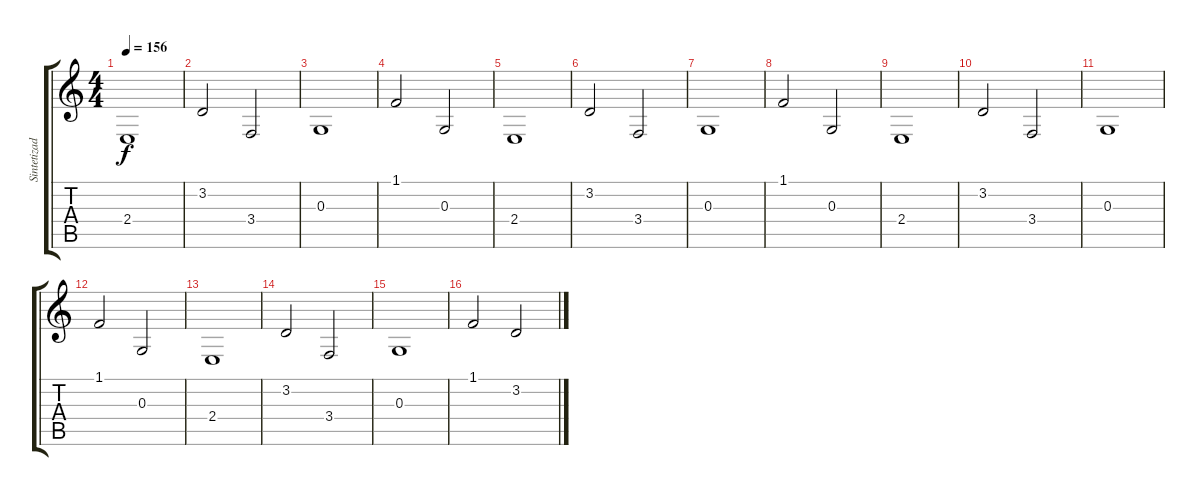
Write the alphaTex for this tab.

\track ("Sintetizador I" "Sintetizad") {instrument synthbrass1}
\staff {score tabs}
\tuning (E4 B3 G3 D3 A2 E2) {hide}
\ts (4 4)
\tempo 156
\clef g2
\ks c
2.4.1{dy f} |
3.2.2 3.4.2 |
0.3.1 |
1.1.2 0.3.2 |
2.4.1 |
3.2.2 3.4.2 |
0.3.1 |
1.1.2 0.3.2 |
2.4.1 |
3.2.2 3.4.2 |
0.3.1 |
1.1.2 0.3.2 |
2.4.1 |
3.2.2 3.4.2 |
0.3.1 |
1.1.2 3.2.2
